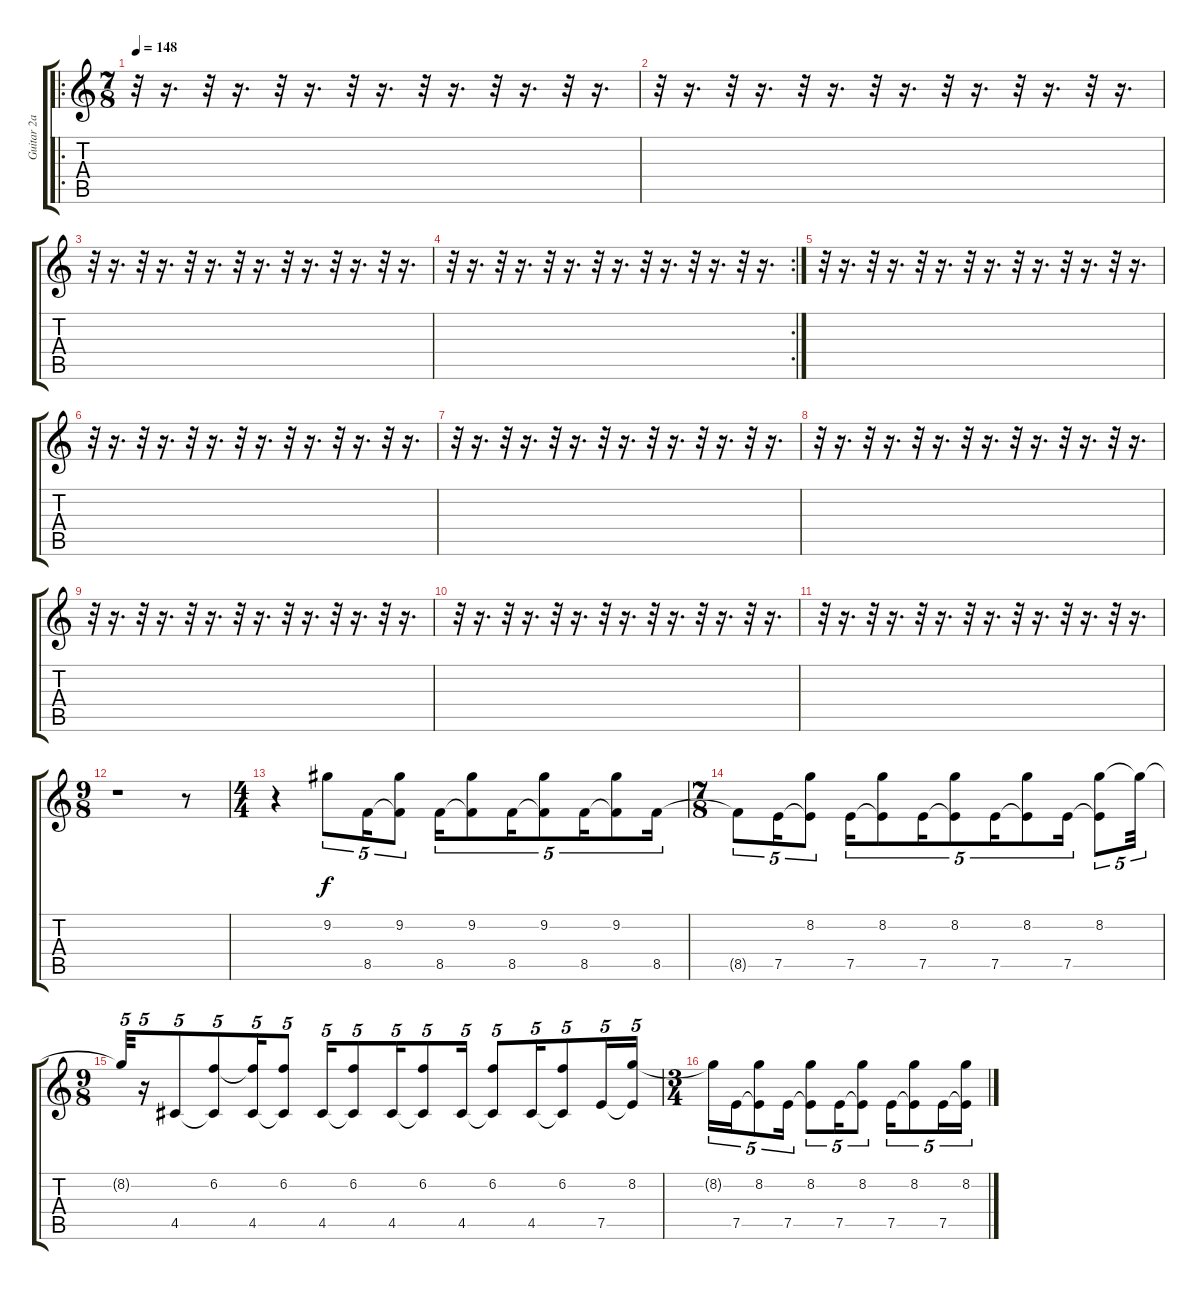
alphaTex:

\track ("Guitar 2a" "Guitar 2a") {instrument electricguitarjazz}
\staff {score tabs}
\tuning (E4 B3 G3 D3 A2 E2) {hide}
\ro
\ts (7 8)
\tempo 148
\clef g2
\ks c
r.32{dy f} r.16{d} r.32 r.16{d} r.32 r.16{d} r.32 r.16{d} r.32 r.16{d} r.32 r.16{d} r.32 r.16{d} |
r.32 r.16{d} r.32 r.16{d} r.32 r.16{d} r.32 r.16{d} r.32 r.16{d} r.32 r.16{d} r.32 r.16{d} |
r.32 r.16{d} r.32 r.16{d} r.32 r.16{d} r.32 r.16{d} r.32 r.16{d} r.32 r.16{d} r.32 r.16{d} |
\rc 2
r.32 r.16{d} r.32 r.16{d} r.32 r.16{d} r.32 r.16{d} r.32 r.16{d} r.32 r.16{d} r.32 r.16{d} |
r.32 r.16{d} r.32 r.16{d} r.32 r.16{d} r.32 r.16{d} r.32 r.16{d} r.32 r.16{d} r.32 r.16{d} |
r.32 r.16{d} r.32 r.16{d} r.32 r.16{d} r.32 r.16{d} r.32 r.16{d} r.32 r.16{d} r.32 r.16{d} |
r.32 r.16{d} r.32 r.16{d} r.32 r.16{d} r.32 r.16{d} r.32 r.16{d} r.32 r.16{d} r.32 r.16{d} |
r.32 r.16{d} r.32 r.16{d} r.32 r.16{d} r.32 r.16{d} r.32 r.16{d} r.32 r.16{d} r.32 r.16{d} |
r.32 r.16{d} r.32 r.16{d} r.32 r.16{d} r.32 r.16{d} r.32 r.16{d} r.32 r.16{d} r.32 r.16{d} |
r.32 r.16{d} r.32 r.16{d} r.32 r.16{d} r.32 r.16{d} r.32 r.16{d} r.32 r.16{d} r.32 r.16{d} |
r.32 r.16{d} r.32 r.16{d} r.32 r.16{d} r.32 r.16{d} r.32 r.16{d} r.32 r.16{d} r.32 r.16{d} |
\ts (9 8)
r.1 r.8 |
\ts (4 4)
r.4 9.2.8{tu (5 4)} 8.5.16{tu (5 4)} (9.2 8.5{t}).8{tu (5 4)} 8.5.16{tu (5 4)} (9.2 8.5{t}).8{tu (5 4)} 8.5.16{tu (5 4)} (9.2 8.5{t}).8{tu (5 4)} 8.5.16{tu (5 4)} (9.2 8.5{t}).8{tu (5 4)} 8.5.16{tu (5 4)} |
\ts (7 8)
8.5{t}.8{tu (5 4)} 7.5.16{tu (5 4)} (8.2 7.5{t}).8{tu (5 4)} 7.5.16{tu (5 4)} (8.2 7.5{t}).8{tu (5 4)} 7.5.16{tu (5 4)} (8.2 7.5{t}).8{tu (5 4)} 7.5.16{tu (5 4)} (8.2 7.5{t}).8{tu (5 4)} 7.5.16{tu (5 4)} (8.2 7.5{t}).8{tu (5 4)} 8.2{t}.32{tu (5 4)} |
\ts (9 8)
8.2{t}.32{tu (5 4)} r.16{tu (5 4)} 4.5.8{tu (5 4)} (6.2 4.5{t}).8{tu (5 4)} (6.2{t} 4.5).16{tu (5 4)} (6.2 4.5{t}).8{tu (5 4)} 4.5.16{tu (5 4)} (6.2 4.5{t}).8{tu (5 4)} 4.5.16{tu (5 4)} (6.2 4.5{t}).8{tu (5 4)} 4.5.16{tu (5 4)} (6.2 4.5{t}).8{tu (5 4)} 4.5.16{tu (5 4)} (6.2 4.5{t}).8{tu (5 4)} 7.5.16{tu (5 4)} (8.2 7.5{t}).16{tu (5 4)} |
\ts (3 4)
8.2{t}.16{tu (5 4)} 7.5.16{tu (5 4)} (8.2 7.5{t}).8{tu (5 4)} 7.5.16{tu (5 4)} (8.2 7.5{t}).8{tu (5 4)} 7.5.16{tu (5 4)} (8.2 7.5{t}).8{tu (5 4)} 7.5.16{tu (5 4)} (8.2 7.5{t}).8{tu (5 4)} 7.5.16{tu (5 4)} (8.2 7.5{t}).16{tu (5 4)}
